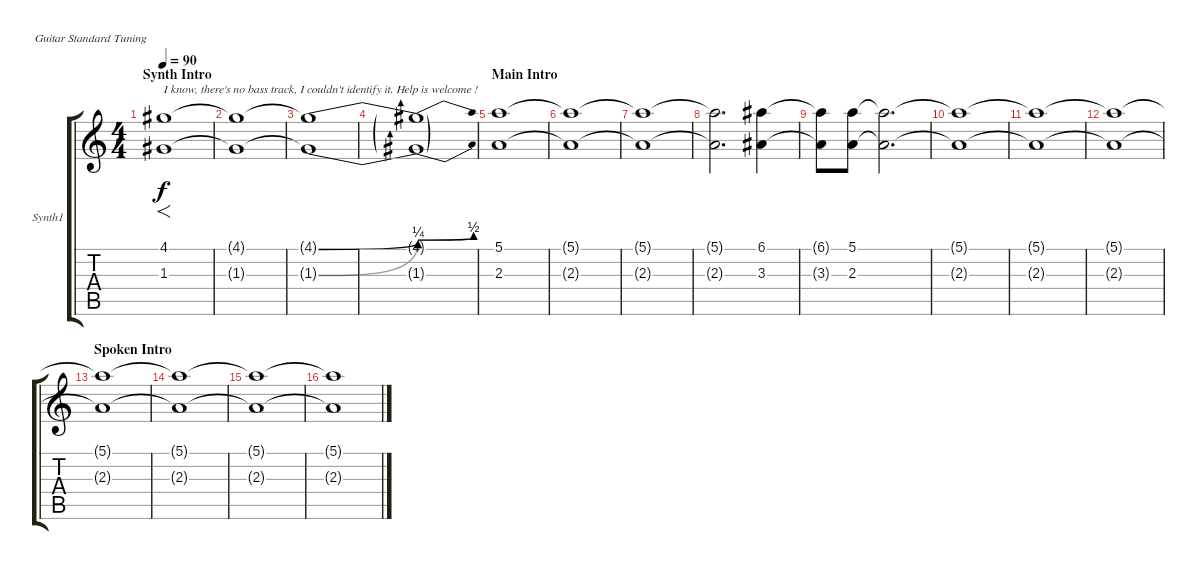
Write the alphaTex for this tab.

\defaultSystemsLayout 4
\bracketExtendMode groupsimilarinstruments
\firstSystemTrackNameOrientation horizontal
\otherSystemsTrackNameOrientation horizontal
\track ("Synth Layer" "Synth1") {instrument acousticguitarsteel}
\staff {score tabs}
\tuning (E4 B3 G3 D3 A2 E2)
\ts (4 4)
\section ("" "Synth Intro")
\tempo 90
\clef g2
\ks c
(1.3 4.1).1{f txt "I know, there's no bass track, I couldn't identify it. Help is welcome !" dy f instrument acousticguitarsteel} |
(4.1{t} 1.3{t}).1 |
(4.1{be (bend 0 0 59.4 1) t} 1.3{be (bend 0 0 59.4 1) t}).1 |
(4.1{be (bend 0 1 59.4 2) t} 1.3{be (bend 0 1 60 2) t}).1 |
\section ("" "Main Intro")
(5.1 2.3).1 |
(5.1{t} 2.3{t}).1 |
(5.1{t} 2.3{t}).1 |
(5.1{t} 2.3{t}).2{d} (6.1 3.3).4 |
(6.1{t} 3.3{t}).8 (2.3 5.1).8 (5.1{t} 2.3{t}).2{d} |
(5.1{t} 2.3{t}).1 |
(2.3{t} 5.1{t}).1 |
(5.1{t} 2.3{t}).1 |
\section ("" "Spoken Intro")
(5.1{t} 2.3{t}).1 |
(2.3{t} 5.1{t}).1 |
(5.1{t} 2.3{t}).1 |
(5.1{t} 2.3{t}).1
